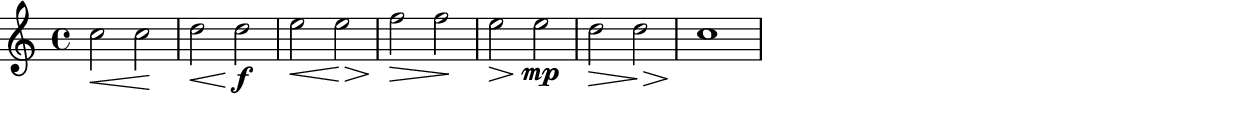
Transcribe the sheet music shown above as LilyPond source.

%% Generated by lilypond-book
%% Options: [exampleindent=10.16\mm,indent=0\mm,line-width=160\mm,quote]
\include "lilypond-book-preamble.ly"


% ****************************************************************
% Start cut-&-pastable-section
% ****************************************************************

#(ly:set-option 'eps-box-padding 3.000000)



\paper {
  indent = 0\mm
  line-width = 160\mm
  % offset the left padding, also add 1mm as lilypond creates cropped
  % images with a little space on the right
  line-width = #(- line-width (* mm  3.000000) (* mm 1))
  line-width = 160\mm - 2.0 * 10.16\mm
  % offset the left padding, also add 1mm as lilypond creates cropped
  % images with a little space on the right
  line-width = #(- line-width (* mm  3.000000) (* mm 1))
}

\layout {
  
}




% ****************************************************************
% ly snippet:
% ****************************************************************
\sourcefileline 387
\relative c'' {
  c2\< c\!
  d2\< d\f
  e2\< e\>
  f2\> f\!
  e2\> e\mp
  d2\> d\>
  c1\!
}



% ****************************************************************
% end ly snippet
% ****************************************************************
